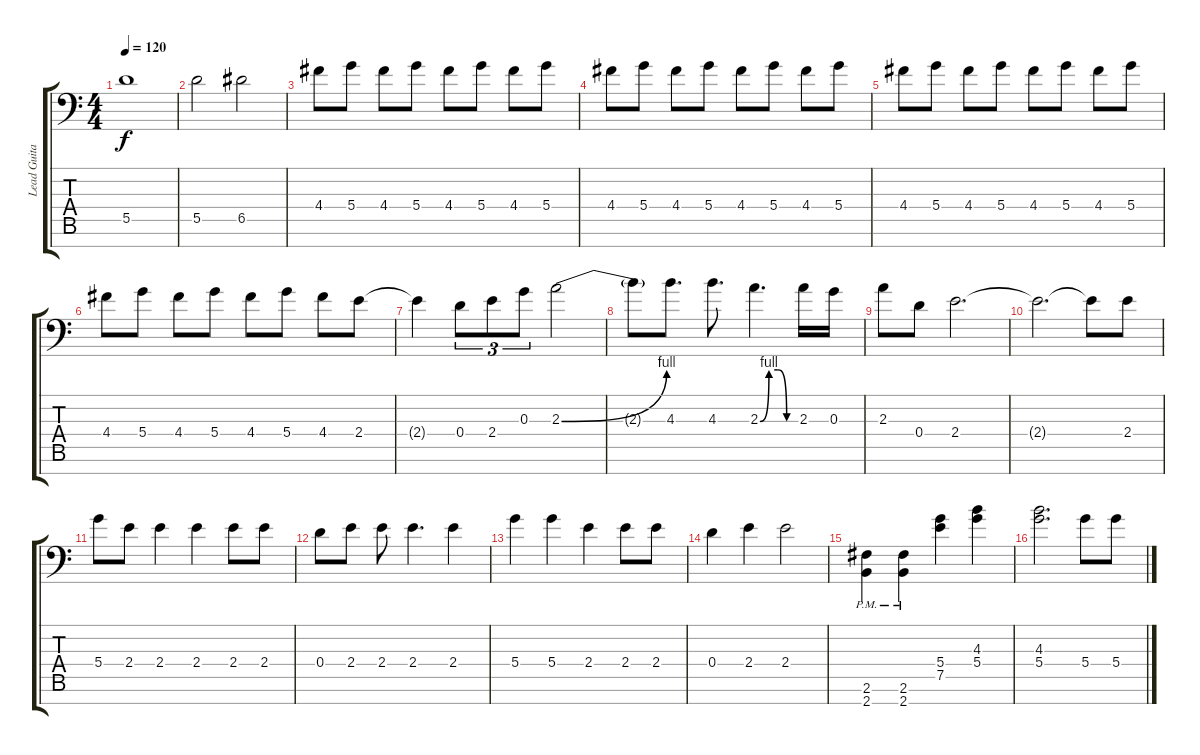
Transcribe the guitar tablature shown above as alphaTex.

\track ("Lead Guitar" "Lead Guita") {instrument overdrivenguitar}
\staff {score tabs}
\tuning (E4 B3 G3 D3 A2 E2 A1) {hide}
\ts (4 4)
\tempo 120
\clef f4
\ks c
5.5{t}.1{dy f} |
5.5.2 6.5.2 |
4.4.8 5.4.8 4.4.8 5.4.8 4.4.8 5.4.8 4.4.8 5.4.8 |
4.4.8 5.4.8 4.4.8 5.4.8 4.4.8 5.4.8 4.4.8 5.4.8 |
4.4.8 5.4.8 4.4.8 5.4.8 4.4.8 5.4.8 4.4.8 5.4.8 |
4.4.8 5.4.8 4.4.8 5.4.8 4.4.8 5.4.8 4.4.8 2.4.8 |
2.4{t}.4 0.4.8{tu (3 2)} 2.4.8{tu (3 2)} 0.3.8{tu (3 2)} 2.3{be (bend 0 0 60 4)}.2 |
2.3{t}.8 4.3.8{d} 4.3.8{d} 2.3{be (custom 0 0 15 4 30 4 45 0 60 0)}.4{d} 2.3.16 0.3.16 |
2.3.8 0.4.8 2.4.2{d} |
2.4{t}.2{d} 2.4{t}.8 2.4.8 |
5.4.8 2.4.8 2.4.4 2.4.4 2.4.8 2.4.8 |
0.4.8 2.4.8 2.4.8 2.4.4{d} 2.4.4 |
5.4.4 5.4.4 2.4.4 2.4.8 2.4.8 |
0.4.4 2.4.4 2.4.2 |
(2.6{pm} 2.7{pm}).4 (2.6{pm} 2.7{pm}).4 (5.4 7.5).4 (4.3 5.4).4 |
(4.3 5.4).2{d} 5.4.8 5.4.8
